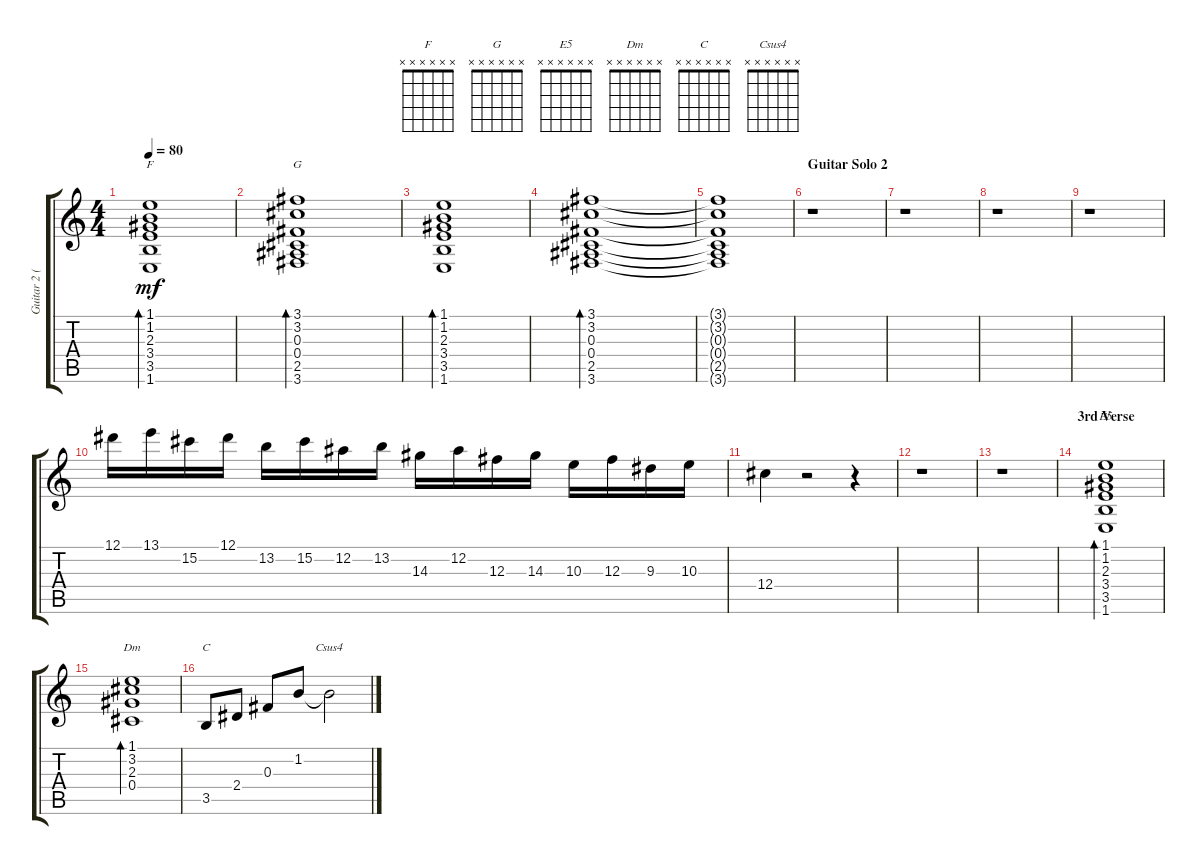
\track ("Guitar 2 (Izzy)" "Guitar 2 (") {instrument electricguitarjazz}
\staff {score tabs}
\tuning (Eb4 Bb3 Gb3 Db3 Ab2 Eb2) {hide}
\chord ("F" x x x x x x)
\chord ("G" x x x x x x)
\chord ("E5" x x x x x x)
\chord ("Dm" x x x x x x)
\chord ("C" x x x x x x)
\chord ("Csus4" x x x x x x)
\ts (4 4)
\tempo 80
\clef g2
\ks c
(1.1 1.2 2.3 3.4 3.5 1.6).1{bd 60 ch "F" dy mf} |
(3.1 3.2 0.3 0.4 2.5 3.6).1{bd 60 ch "G"} |
(1.1 1.2 2.3 3.4 3.5 1.6).1{bd 60} |
(3.1 3.2 0.3 0.4 2.5 3.6).1{bd 60} |
(3.1{t} 3.2{t} 0.3{t} 0.4{t} 2.5{t} 3.6{t}).1 |
\section ("" "Guitar Solo 2")
r.1 |
r.1 |
r.1 |
r.1 |
12.1.16 13.1.16 15.2.16 12.1.16 13.2.16 15.2.16 12.2.16 13.2.16 14.3.16 12.2.16 12.3.16 14.3.16 10.3.16 12.3.16 9.3.16 10.3.16 |
12.4.4 r.2 r.4 |
r.1 |
r.1 |
\section ("" "3rd Verse")
(1.1 1.2 2.3 3.4 3.5 1.6).1{bd 120 ch "E5"} |
(1.1 3.2 2.3 0.4).1{bd 120 ch "Dm"} |
3.5.8{ch "C"} 2.4.8 0.3.8 1.2.8 1.2{t}.2{ch "Csus4"}
